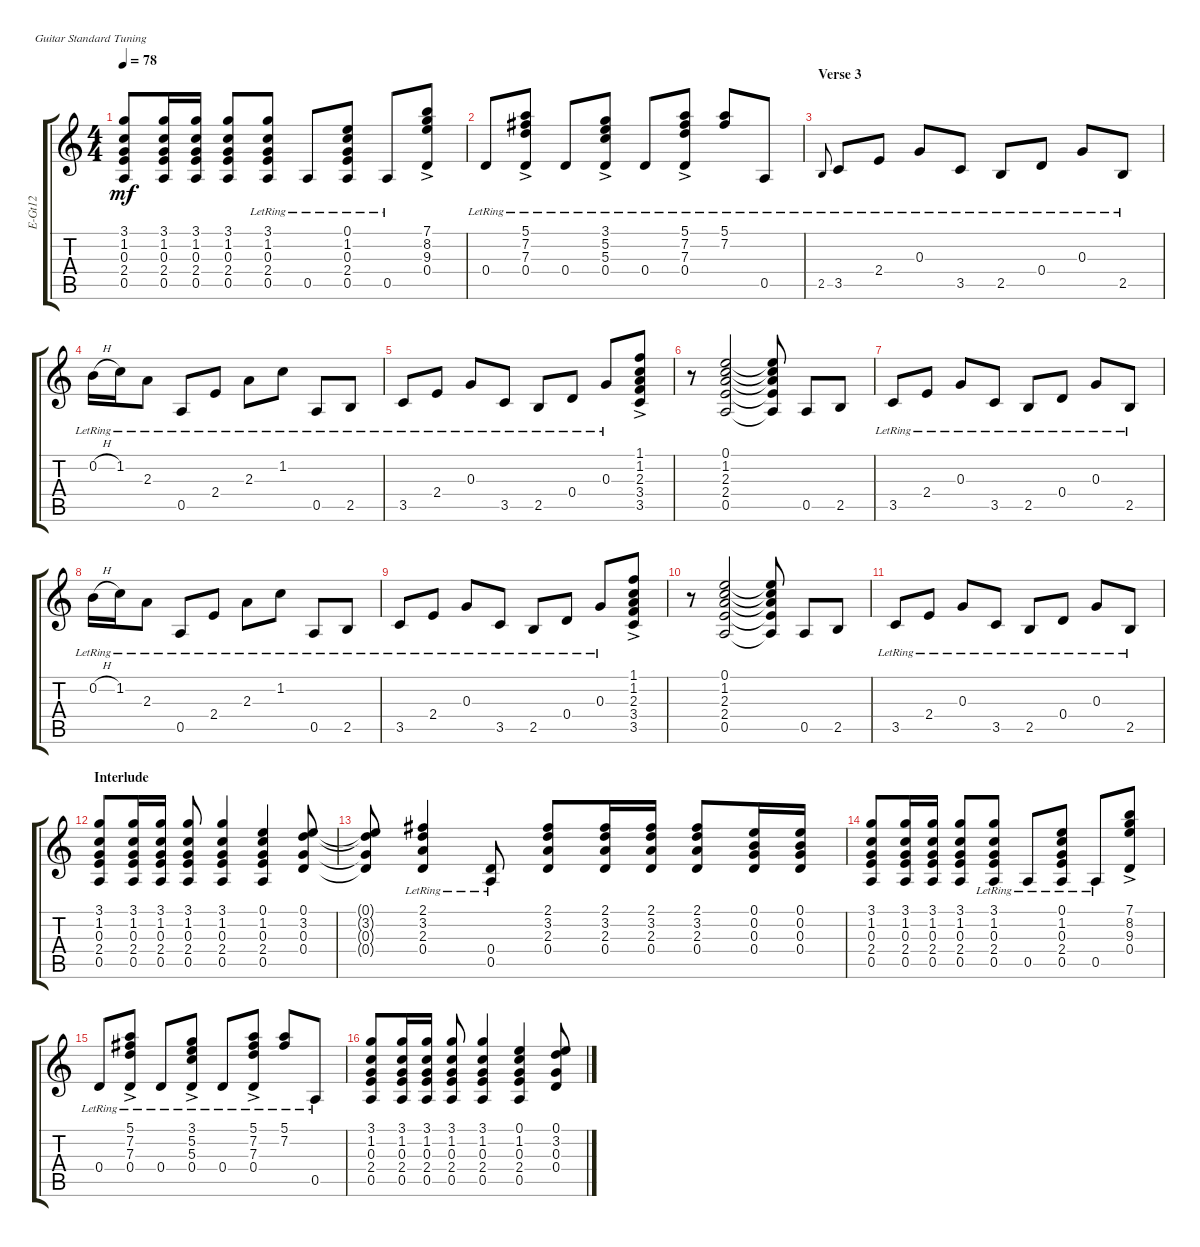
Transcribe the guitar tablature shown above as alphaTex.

\defaultSystemsLayout 4
\bracketExtendMode groupsimilarinstruments
\otherSystemsTrackNameOrientation horizontal
\track ("12 Str. Elec (Page)" "E-Gt12") {mute instrument electricguitarclean}
\staff {score tabs}
\tuning (E4 B3 G3 D3 A2 E2)
\ts (4 4)
\tempo 78
\clef g2
\ks c
(3.1 1.2 0.3 2.4 0.5).8{dy mf beam Up} (3.1 1.2 0.3 2.4 0.5).16{beam Up} (3.1 1.2 0.3 2.4 0.5).16{beam Up} (3.1 1.2 0.3 2.4 0.5).8{beam Up} (3.1{lr} 1.2{lr} 0.3{lr} 2.4{lr} 0.5{lr}).8{beam Up} 0.5{lr}.8{beam Up} (0.1{lr} 0.5{lr} 2.4{lr} 0.3{lr} 1.2{lr}).8{beam Up} 0.5{lr}.8{beam Up} (7.1{ac} 8.2{ac} 9.3{ac} 0.4{ac}).8{beam Up} |
0.4{lr}.8{beam Up} (0.4{ac lr} 5.1{ac lr} 7.2{ac lr acc #} 7.3{ac lr}).8{beam Up} 0.4{lr}.8{beam Up} (0.4{ac lr} 3.1{ac lr} 5.2{ac lr} 5.3{ac lr}).8{beam Up} 0.4{lr}.8{beam Up} (0.4{ac lr} 7.3{ac lr} 7.2{ac lr acc #} 5.1{ac lr}).8{beam Up} (7.2{lr acc #} 5.1{lr}).8{beam Up} 0.5{lr}.8{beam Up} |
\section ("" "Verse 3")
2.5{lr}.8{gr onbeat beam Up} 3.5{lr}.8{beam Up} 2.4{lr}.8{beam Up} 0.3{lr}.8{beam Up} 3.5{lr}.8{beam Up} 2.5{lr}.8{beam Up} 0.4{lr}.8{beam Up} 0.3{lr}.8{beam Up} 2.5{lr}.8{beam Up} |
0.2{h lr}.16{beam Down} 1.2{lr}.16{beam Down} 2.3{lr}.8{beam Down} 0.5{lr}.8{beam Up} 2.4{lr}.8{beam Up} 2.3{lr}.8{beam Down} 1.2{lr}.8{beam Down} 0.5{lr}.8{beam Up} 2.5{lr}.8{beam Up} |
3.5{lr}.8{beam Up} 2.4{lr}.8{beam Up} 0.3{lr}.8{beam Up} 3.5{lr}.8{beam Up} 2.5{lr}.8{beam Up} 0.4{lr}.8{beam Up} 0.3{lr}.8{beam Up} (3.5{ac} 3.4{ac} 2.3{ac} 1.2{ac} 1.1{ac}).8{beam Up} |
r.8{beam Down} (0.1 1.2 2.3 2.4 0.5).2{beam Up} (0.5{t} 2.4{t} 2.3{t} 1.2{t} 0.1{t}).8{beam Up} 0.5.8{beam Up} 2.5.8{beam Up} |
3.5{lr}.8{beam Up} 2.4{lr}.8{beam Up} 0.3{lr}.8{beam Up} 3.5{lr}.8{beam Up} 2.5{lr}.8{beam Up} 0.4{lr}.8{beam Up} 0.3{lr}.8{beam Up} 2.5{lr}.8{beam Up} |
0.2{h lr}.16{beam Down} 1.2{lr}.16{beam Down} 2.3{lr}.8{beam Down} 0.5{lr}.8{beam Up} 2.4{lr}.8{beam Up} 2.3{lr}.8{beam Down} 1.2{lr}.8{beam Down} 0.5{lr}.8{beam Up} 2.5{lr}.8{beam Up} |
3.5{lr}.8{beam Up} 2.4{lr}.8{beam Up} 0.3{lr}.8{beam Up} 3.5{lr}.8{beam Up} 2.5{lr}.8{beam Up} 0.4{lr}.8{beam Up} 0.3{lr}.8{beam Up} (3.5{ac} 3.4{ac} 2.3{ac} 1.2{ac} 1.1{ac}).8{beam Up} |
r.8{beam Down} (0.1 1.2 2.3 2.4 0.5).2{beam Up} (0.5{t} 2.4{t} 2.3{t} 1.2{t} 0.1{t}).8{beam Up} 0.5.8{beam Up} 2.5.8{beam Up} |
3.5{lr}.8{beam Up} 2.4{lr}.8{beam Up} 0.3{lr}.8{beam Up} 3.5{lr}.8{beam Up} 2.5{lr}.8{beam Up} 0.4{lr}.8{beam Up} 0.3{lr}.8{beam Up} 2.5{lr}.8{beam Up} |
\section ("" "Interlude")
(3.1 1.2 0.3 2.4 0.5).8{beam Up} (3.1 1.2 0.3 2.4 0.5).16{beam Up} (3.1 1.2 0.3 2.4 0.5).16{beam Up} (3.1 1.2 0.3 2.4 0.5).8{beam Up} (3.1 1.2 0.3 2.4 0.5).4{beam Up} (0.1 1.2 0.3 2.4 0.5).4{beam Up} (0.1 3.2 0.3 0.4).8{beam Up} |
(0.4{t} 0.3{t} 3.2{t} 0.1{t}).8{beam Up} (2.1{lr acc #} 3.2{lr} 2.3{lr} 0.4{lr}).4{beam Up} (0.4{lr} 0.5{lr}).8{beam Up} (0.4 2.3 3.2 2.1{acc #}).8{beam Up} (0.4 2.3 3.2 2.1{acc #}).16{beam Up} (0.4 2.3 3.2 2.1{acc #}).16{beam Up} (0.4 2.3 3.2 2.1{acc #}).8{beam Up} (0.4 0.3 0.2 0.1).16{beam Up} (0.4 0.3 0.2 0.1).16{beam Up} |
(3.1 1.2 0.3 2.4 0.5).8{beam Up} (3.1 1.2 0.3 2.4 0.5).16{beam Up} (3.1 1.2 0.3 2.4 0.5).16{beam Up} (3.1 1.2 0.3 2.4 0.5).8{beam Up} (3.1{lr} 1.2{lr} 0.3{lr} 2.4{lr} 0.5{lr}).8{beam Up} 0.5{lr}.8{beam Up} (0.1{lr} 0.5{lr} 2.4{lr} 0.3{lr} 1.2{lr}).8{beam Up} 0.5{lr}.8{beam Up} (7.1{ac} 8.2{ac} 9.3{ac} 0.4{ac}).8{beam Up} |
0.4{lr}.8{beam Up} (0.4{ac lr} 5.1{ac lr} 7.2{ac lr acc #} 7.3{ac lr}).8{beam Up} 0.4{lr}.8{beam Up} (0.4{ac lr} 3.1{ac lr} 5.2{ac lr} 5.3{ac lr}).8{beam Up} 0.4{lr}.8{beam Up} (0.4{ac lr} 7.3{ac lr} 7.2{ac lr acc #} 5.1{ac lr}).8{beam Up} (7.2{lr acc #} 5.1{lr}).8{beam Up} 0.5{lr}.8{beam Up} |
(3.1 1.2 0.3 2.4 0.5).8{beam Up} (3.1 1.2 0.3 2.4 0.5).16{beam Up} (3.1 1.2 0.3 2.4 0.5).16{beam Up} (3.1 1.2 0.3 2.4 0.5).8{beam Up} (3.1 1.2 0.3 2.4 0.5).4{beam Up} (0.1 1.2 0.3 2.4 0.5).4{beam Up} (0.1 3.2 0.3 0.4).8{beam Up}
